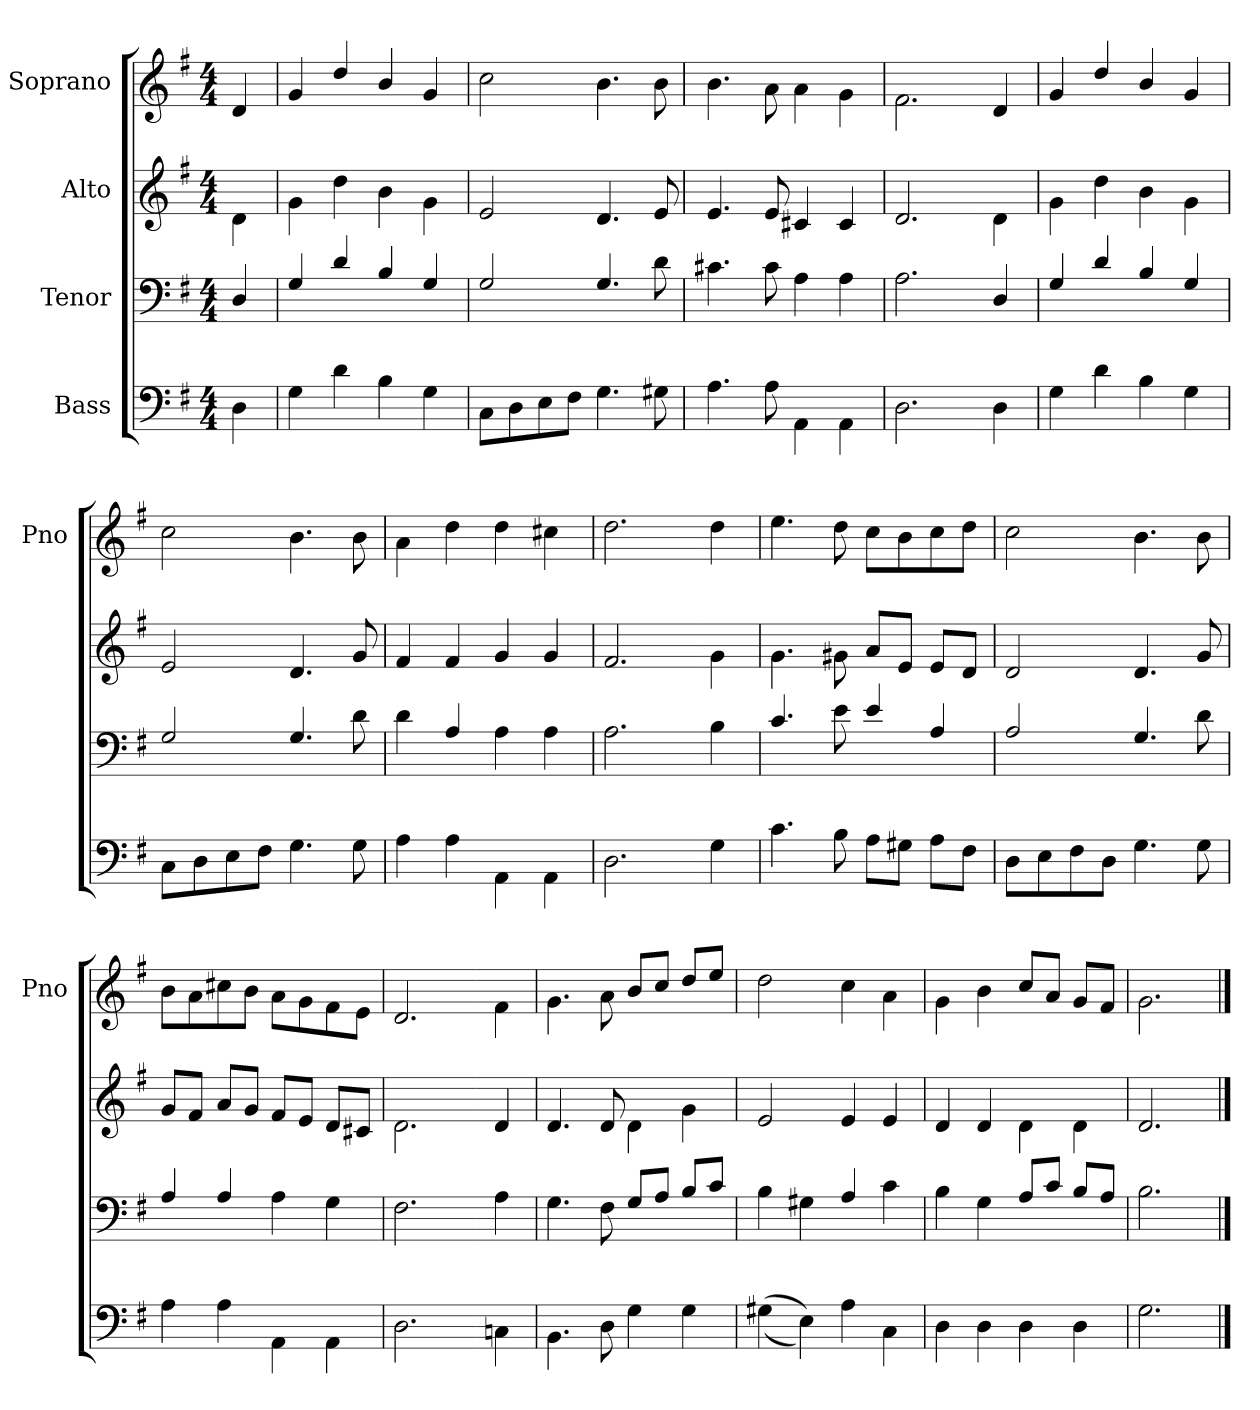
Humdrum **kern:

**kern	**kern	**kern	**kern
*part4	*part3	*part2	*part1
*staff4	*staff3	*staff2	*staff1
*I"Bass	*I"Tenor	*I"Alto	*I"Soprano
*	*	*	*I'Pno
*clefF4	*clefF4	*clefG2	*clefG2
*k[f#]	*k[f#]	*k[f#]	*k[f#]
*G:	*G:	*G:	*G:
*M4/4	*M4/4	*M4/4	*M4/4
=	=	=	=
4D\	4D/	4d\	4d/
=	=	=	=
4G\	4G/	4g\	4g/
4d\	4d/	4dd\	4dd/
4B\	4B/	4b\	4b/
4G\	4G/	4g\	4g/
=	=	=	=
8C\L	2G/	2e/	2cc\
8D\	.	.	.
8E\	.	.	.
8F#\J	.	.	.
4.G\	4.G/	4.d/	4.b\
8G#X\	8d\	8e/	8b\
=	=	=	=
4.A\	4.c#X\	4.e/	4.b\
8A\	8c#\	8e/	8a\
4AA\	4A\	4c#X/	4a\
4AA\	4A\	4c#/	4g\
=	=	=	=
2.D\	2.A\	2.d/	2.f#\
=-	=-	=-	=-
4D\	4D/	4d\	4d/
=	=	=	=
4G\	4G/	4g\	4g/
4d\	4d/	4dd\	4dd/
4B\	4B/	4b\	4b/
4G\	4G/	4g\	4g/
=	=	=	=
8C\L	2G/	2e/	2cc\
8D\	.	.	.
8E\	.	.	.
8F#\J	.	.	.
4.G\	4.G/	4.d/	4.b\
8G\	8d\	8g/	8b\
=	=	=	=
4A\	4d\	4f#/	4a\
4A\	4A/	4f#/	4dd\
4AA\	4A\	4g/	4dd\
4AA\	4A\	4g/	4cc#X\
=	=	=	=
2.D\	2.A\	2.f#/	2.dd\
=-	=-	=-	=-
4G\	4B\	4g\	4dd\
=	=	=	=
4.c\	4.c/	4.g\	4.ee\
8B\	8e\	8g#X\	8dd\
8A\L	4e/	8a/L	8cc\L
8G#X\J	.	8e/J	8b\
8A\L	4A/	8e/L	8cc\
8F#\J	.	8d/J	8dd\J
=	=	=	=
8D\L	2A/	2d/	2cc\
8E\	.	.	.
8F#\	.	.	.
8D\J	.	.	.
4.G\	4.G/	4.d/	4.b\
8G\	8d\	8g/	8b\
=	=	=	=
4A\	4A/	8g/L	8b\L
.	.	8f#/J	8a\
4A\	4A/	8a/L	8cc#X\
.	.	8g/J	8b\J
4AA\	4A\	8f#/L	8a\L
.	.	8e/J	8g\
4AA\	4G\	8d/L	8f#\
.	.	8c#X/J	8e\J
=	=	=	=
2.D\	2.F#\	2.d\	2.d/
=-	=-	=-	=-
4Cn\	4A\	4d/	4f#\
=	=	=	=
4.BB\	4.G\	4.d/	4.g\
8D\	8F#\	8d/	8a\
4G\	8G/L	4d\	8b/L
.	8A/J	.	8cc/J
4G\	8B/L	4g\	8dd/L
.	8c/J	.	8ee/J
=	=	=	=
(<(>4G#X\	4B\	2e/	2dd\
4E\))	4G#\	.	.
4A\	4A/	4e/	4cc\
4C\	4c\	4e/	4a\
=	=	=	=
4D\	4B\	4d/	4g\
4D\	4G\	4d/	4b\
4D\	8A/L	4d\	8cc/L
.	8c/J	.	8a/J
4D\	8B/L	4d\	8g/L
.	8A/J	.	8f#/J
=	=	=	=
2.G\	2.B\	2.d/	2.g\
==	==	==	==
*-	*-	*-	*-
